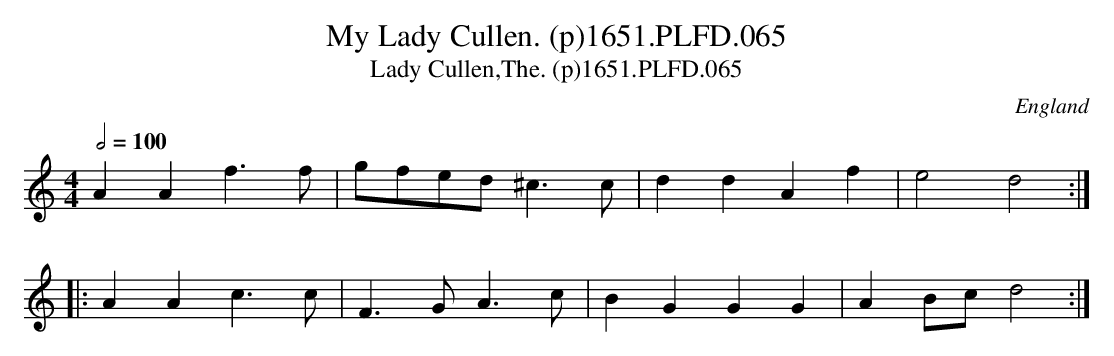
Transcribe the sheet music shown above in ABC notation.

X:1
T:My Lady Cullen. (p)1651.PLFD.065
T:Lady Cullen,The. (p)1651.PLFD.065
M:4/4
L:1/4
Q:1/2=100
O:England
K:C
AAf>f|g/f/e/d/^c>c|ddAf|e2d2:|
|:AAc>c|F>GA>c|BGGG|AB/c/d2:|
